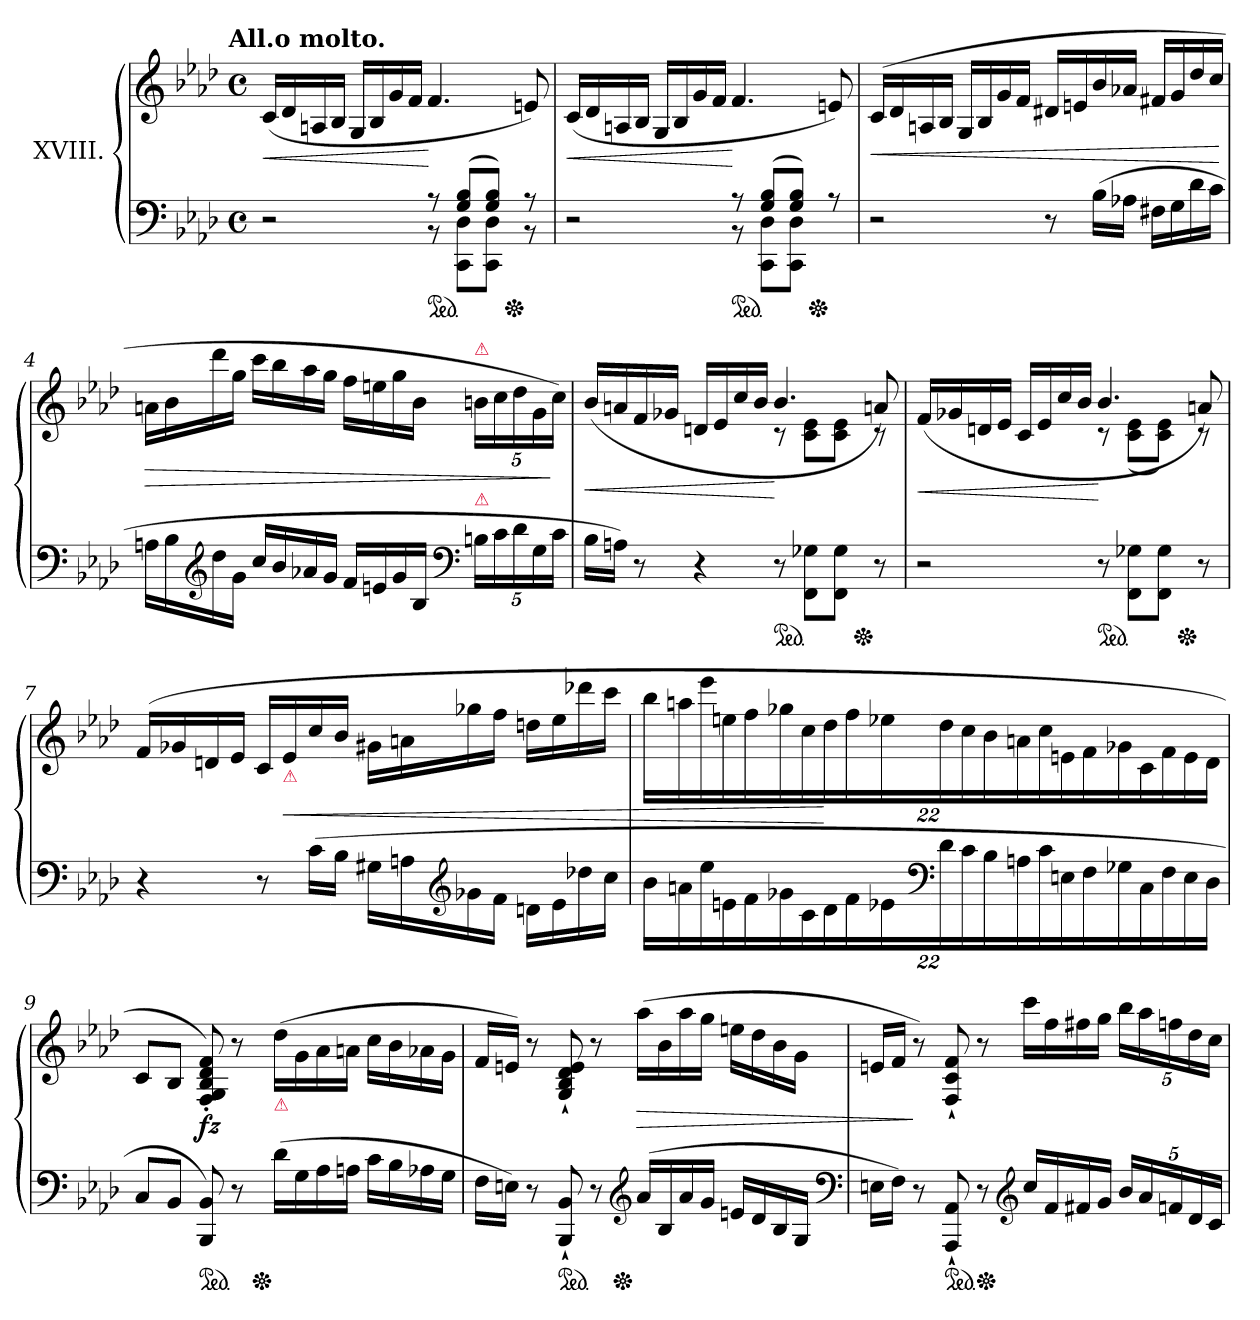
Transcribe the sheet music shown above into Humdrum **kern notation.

**kern	**kern	**dynam
*part1	*part1	*part1
*staff2	*staff1	*staff1/2
*I"XVIII.	*	*
*clefF4	*clefG2	*
*k[b-e-a-d-]	*k[b-e-a-d-]	*
*f:	*f:	*
!!LO:TX:omd:t=All.o molto.
*M2/2	*M2/2	*
*met(c)	*met(c)	*
*MM108	*MM108	*
=1	=1	=1
*^	*^	*
2ryy	2r	(>16cLL	2ryy	<
.	.	16d-	.	.
.	.	16An	.	.
.	.	16B-JJ	.	.
.	.	16GLL	.	.
.	.	16B-	.	.
.	.	16g	.	.
.	.	16fJJ	.	.
*ped	*	*	*	*
8rA	8rBB	4.f	4ryy	[
(>8G 8B-L	8CC 8D-L	.	.	.
8G 8B-J)	8CC 8D-J	.	16ryy	.
*Xped	*	*	*	*
.	.	.	8.ryy	.
8rA	8rBB	8en)	.	.
=2	=2	=2	=2	=2
2ryy	2r	(>16cLL	2ryy	<
.	.	16d-	.	.
.	.	16An	.	.
.	.	16B-JJ	.	.
.	.	16GLL	.	.
.	.	16B-	.	.
.	.	16g	.	.
.	.	16fJJ	.	.
*ped	*	*	*	*
8rA	8rBB	4.f	4ryy	[
(>8G 8B-L	8CC 8D-L	.	.	.
8G 8B-J)	8CC 8D-J	.	16ryy	.
*Xped	*	*	*	*
.	.	.	8.ryy	.
8rA	8ryy	8en)	.	.
*v	*v	*	*	*
*	*v	*v	*
=3	=3	=3
2r	(>16cLL	<
.	16d-	.
.	16An	.
.	16B-JJ	.
.	16GLL	.
.	16B-	.
.	16g	.
.	16fJJ	.
8r	16d#XLL	.
.	16en	.
(>16B-LL	16b-	.
16A-XJJ	16a-XJJ	.
16F#XLL	16f#XLL	.
16G	16g	.
16d-	16dd-	.
16cJJ	16ccJJ	.
.	.	[
=4	=4	=4
16AnLL	16anLL	>
16B-	16b-	.
*clefG2	*	*
16dd-	16ddd-	.
16gJJ	16ggJJ	.
16ccLL	16cccLL	.
16b-	16bb-	.
16a-X	16aa-	.
16gJJ	16ggJJ	.
16fLL	16ffLL	.
16en	16een	.
16g	16gg	.
16B-JJ	16b-JJ	.
*clefF4	*	*
!	!LO:TX:a:color=crimson:t=⚠	!
!LO:TX:a:color=crimson:t=⚠	!	!
20BnLL	20bnLL	.
20c	20cc	.
20d-	20dd-	.
20G	20g	.
20cJJ	20ccJJ)	]
=5	=5	=5
*	*^	*
*	*	*^	*
16B-LL	(>16b-LL	2ryy	2ryy	<
16AnJJ)	16an	.	.	.
8r	16f	.	.	.
.	16g-XJJ	.	.	.
4r	16dnLL	.	.	.
.	16e-	.	.	.
.	16cc	.	.	.
.	16b-JJ	.	.	.
*ped	*	*	*	*
8r	4.b-	8rc	4ryy	[
8FF\ 8G-X\L	.	8c 8e-L	.	.
8FF 8G-J	.	8c 8e-J	16ryy	.
*Xped	*	*	*	*
.	.	.	8.ryy	.
8r	8an)	8rc	.	.
=6	=6	=6	=6	=6
2r	(>16fLL	2ryy	2ryy	<
.	16g-X	.	.	.
.	16dn	.	.	.
.	16e-JJ	.	.	.
.	16cLL	.	.	.
.	16e-	.	.	.
.	16cc	.	.	.
.	16b-JJ	.	.	.
*ped	*	*	*	*
8r	4.b-	8rc	4ryy	[
8FF\ 8G-X\L	.	(>8c 8e-L	.	.
8FF 8G-J	.	8c 8e-J)	16ryy	.
*Xped	*	*	*	*
.	.	.	8.ryy	.
8r	8an)	8rc	.	.
*	*v	*v	*v	*
=7	=7	=7
4r	(>16fLL	.
.	16g-X	.
.	16dn	.
.	16e-JJ	.
8r	16cLL	.
!	!LO:TX:b:color=crimson:t=⚠	!
!	!	!LO:HP:b
.	16e-	<
(>16cLL	16cc	.
16B-JJ	16b-JJ	.
16G#XLL	16g#XLL	.
16An	16an	.
*clefG2	*	*
16g-X	16gg-X	.
16fJJ	16ffJJ	.
16dn\LL	16ddnLL	.
16e-	16ee-	.
16dd-X	16ddd-X	.
16ccJJ	16cccJJ	.
=8	=8	=8
22b-LL	22bb-LL	.
22an	22aan	.
22ee-	22eee-	.
22en	22een	.
22f	22ff	.
22g-X	22gg-X	.
22c	22cc	.
22d-	22dd-	[
22f	22ff	.
22e-X	22ee-X	.
*clefF4	*	*
22d-	22dd-	.
22c	22cc	.
22B-	22b-	.
22An	22an	.
22c	22cc	.
22En	22en	.
22F	22f	.
22G-X	22g-X	.
22C	22c	.
22F	22f	.
22E	22e	.
22D-JJ	22d-JJ	.
=9	=9	=9
*	*^	*
8CL	8cL	4..ryy	.
8BB-J	8B-J	.	.
*ped	*	*	*
8BBB- 8BB-)	8F' 8G' 8B-' 8d-' 8f')	.	fz
8r	8r	.	.
*Xped	*	*	*
.	.	2ryy	.
!	!LO:TX:b:color=crimson:t=⚠	!	!
(>16d-LL	(>16dd-\LL	.	.
16G	16g	.	.
16A-	16a-	.	.
16AnJJ	16anJJ	.	.
16cLL	16cc\LL	.	.
16B-	16b-	.	.
16A-X	16a-X	.	.
16GJJ	16gJJ	16ryy	.
=10	=10	=10	=10
16FLL	16fLL	4..ryy	.
16EnJJ)	16enJJ)	.	.
8r	8r	.	.
*ped	*	*	*
8BBB-` 8BB-`	8G` 8B-` 8d-` 8e`	.	fz fz
8r	8r	.	.
*Xped	*	*	*
.	.	2ryy	.
*clefG2	*	*	*
(>16a-LL	(>16aa-LL	.	>
16B-	16b-	.	.
16a-	16aa-	.	.
16gJJ	16ggJJ	.	.
16enLL	16eenLL	.	.
16d-	16dd-	.	.
16B-	16b-	.	.
16GJJ	16gJJ	16ryy	.
*clefF4	*	*	*
*	*v	*v	*
=11	=11	=11
16EnLL	16enLL	.
16FJJ)	16fJJ	.
8r	8r)	]
*ped	*	*
8AAA-` 8AA-`	8F` 8c` 8f`	fz fz
*Xped	*	*
8r	8r	.
*clefG2	*	*
16ccLL	16cccLL	.
16f	16ff	.
16f#X	16ff#X	.
16gJJ	16ggJJ	.
20b-LL	20bb-LL	.
20a-	20aa-	.
20fn	20ffn	.
20d-	20dd-	.
20cJJ	20ccJJ	.
=	=	=
*-	*-	*-
